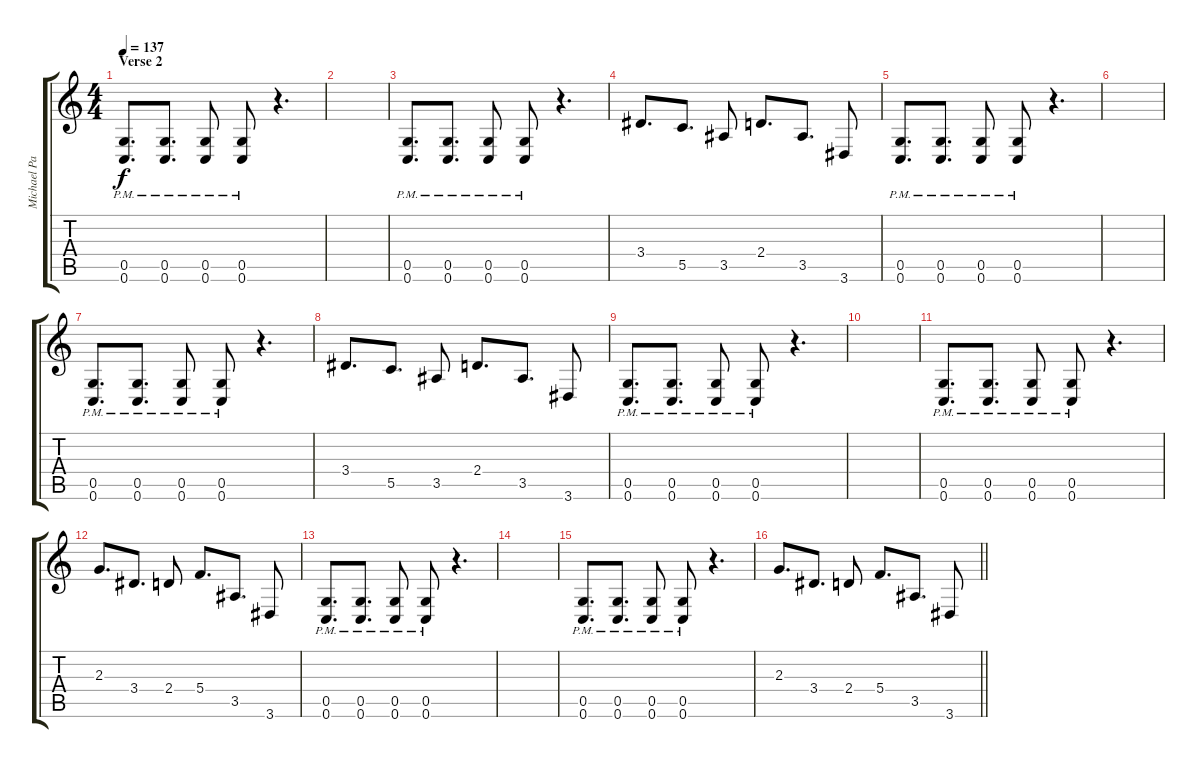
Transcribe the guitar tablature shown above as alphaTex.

\track ("Michael Padge (Lead Guitar)" "Michael Pa") {instrument distortionguitar}
\staff {score tabs}
\tuning (D4 A3 F3 C3 G2 C2) {hide}
\ts (4 4)
\section ("" "Verse 2")
\tempo 137
\clef g2
\ks c
(0.5{pm} 0.6{pm}).8{d dy f} (0.5{pm} 0.6{pm}).8{d} (0.5{pm} 0.6{pm}).8 (0.5{pm} 0.6{pm}).8 r.4{d} |
|
(0.5{pm} 0.6{pm}).8{d} (0.5{pm} 0.6{pm}).8{d} (0.5{pm} 0.6{pm}).8 (0.5{pm} 0.6{pm}).8 r.4{d} |
3.4.8{d} 5.5.8{d} 3.5.8 2.4.8{d} 3.5.8{d} 3.6.8 |
(0.5{pm} 0.6{pm}).8{d} (0.5{pm} 0.6{pm}).8{d} (0.5{pm} 0.6{pm}).8 (0.5{pm} 0.6{pm}).8 r.4{d} |
|
(0.5{pm} 0.6{pm}).8{d} (0.5{pm} 0.6{pm}).8{d} (0.5{pm} 0.6{pm}).8 (0.5{pm} 0.6{pm}).8 r.4{d} |
3.4.8{d} 5.5.8{d} 3.5.8 2.4.8{d} 3.5.8{d} 3.6.8 |
(0.5{pm} 0.6{pm}).8{d} (0.5{pm} 0.6{pm}).8{d} (0.5{pm} 0.6{pm}).8 (0.5{pm} 0.6{pm}).8 r.4{d} |
|
(0.5{pm} 0.6{pm}).8{d} (0.5{pm} 0.6{pm}).8{d} (0.5{pm} 0.6{pm}).8 (0.5{pm} 0.6{pm}).8 r.4{d} |
2.3.8{d} 3.4.8{d} 2.4.8 5.4.8{d} 3.5.8{d} 3.6.8 |
(0.5{pm} 0.6{pm}).8{d} (0.5{pm} 0.6{pm}).8{d} (0.5{pm} 0.6{pm}).8 (0.5{pm} 0.6{pm}).8 r.4{d} |
|
(0.5{pm} 0.6{pm}).8{d} (0.5{pm} 0.6{pm}).8{d} (0.5{pm} 0.6{pm}).8 (0.5{pm} 0.6{pm}).8 r.4{d} |
\barLineRight lightlight
2.3.8{d} 3.4.8{d} 2.4.8 5.4.8{d} 3.5.8{d} 3.6.8
